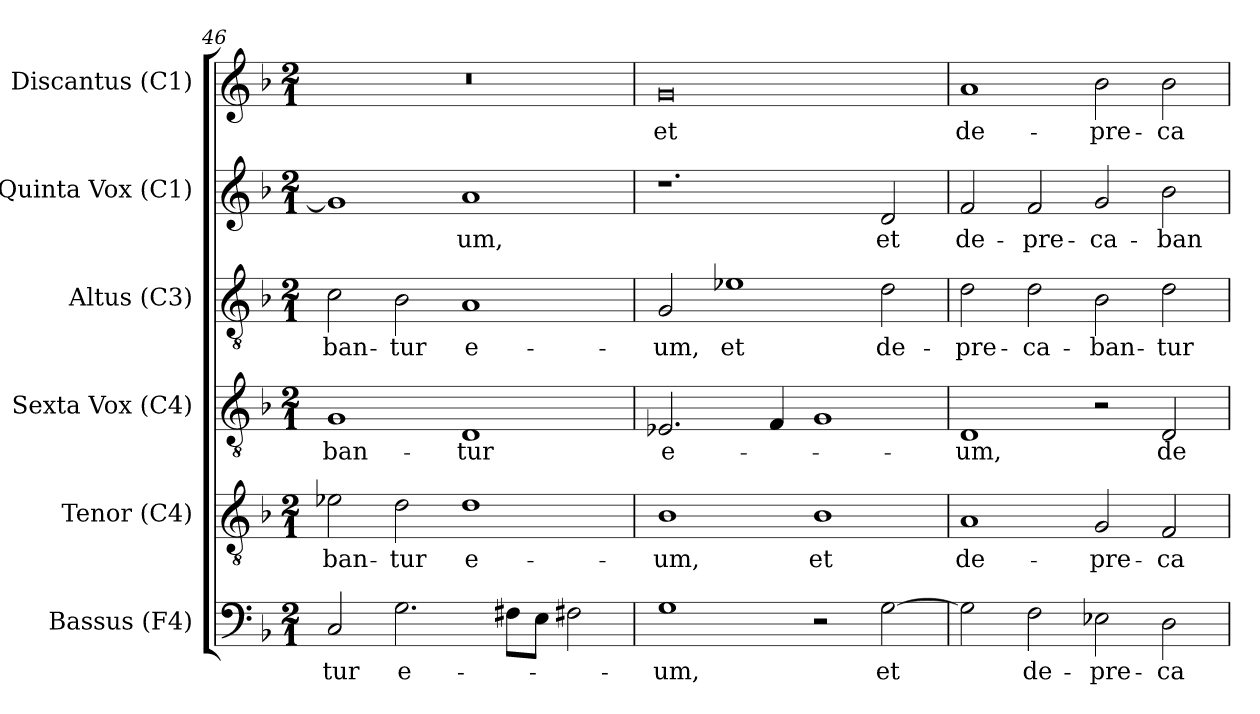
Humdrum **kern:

**kern	**text	**kern	**text	**kern	**text	**kern	**text	**kern	**text	**kern	**text
*part6	*part6	*part5	*part5	*part4	*part4	*part3	*part3	*part2	*part2	*part1	*part1
*staff6	*staff6	*staff5	*staff5	*staff4	*staff4	*staff3	*staff3	*staff2	*staff2	*staff1	*staff1
*I"Bassus (F4)	*	*I"Tenor (C4)	*	*I"Sexta Vox (C4)	*	*I"Altus (C3)	*	*I"Quinta Vox (C1)	*	*I"Discantus (C1)	*
*	*	*I'T	*	*I'SV	*	*	*	*I'QV	*	*	*
*clefF4	*	*clefGv2	*	*clefGv2	*	*clefGv2	*	*clefG2	*	*clefG2	*
*	*	*	*	*	*	*ITrd7c12	*	*	*	*	*
*k[b-]	*	*k[b-]	*	*k[b-]	*	*k[b-]	*	*k[b-]	*	*k[b-]	*
*F:	*	*F:	*	*F:	*	*F:	*	*F:	*	*F:	*
*M2/1	*	*M2/1	*	*M2/1	*	*M2/1	*	*M2/1	*	*M2/1	*
=46	=46	=46	=46	=46	=46	=46	=46	=46	=46	=46	=46
!	!LO:LY:b:color=#000000	!	!	!	!	!	!	!	!	!	!
!	!	!	!LO:LY:b:color=#000000	!	!	!	!	!	!	!	!
!	!	!	!	!	!LO:LY:b:color=#000000	!	!	!	!	!	!
!	!	!	!	!	!	!	!LO:LY:b:color=#000000	!	!	!LO:N:vis=1	!
2Ci/	-tur	2e-i\	-ban-	1Gi	-ban-	2Ci\	-ban-	1gi]	.	0r	.
!	!LO:LY:b:color=#000000	!	!	!	!	!	!	!	!	!	!
!	!	!	!LO:LY:b:color=#000000	!	!	!	!	!	!	!	!
!	!	!	!	!	!	!	!LO:LY:b:color=#000000	!	!	!	!
2.Gi\	e-	2di\	-tur	.	.	2BB-i\	-tur	.	.	.	.
!	!	!	!LO:LY:b:color=#000000	!	!	!	!	!	!	!	!
!	!	!	!	!	!LO:LY:b:color=#000000	!	!	!	!	!	!
!	!	!	!	!	!	!	!LO:LY:b:color=#000000	!	!	!	!
!	!	!	!	!	!	!	!	!	!LO:LY:b:color=#000000	!	!
.	.	1di	e-	1Di	-tur	1AAi	e-	1ai	-um,	.	.
8F#i\L	.	.	.	.	.	.	.	.	.	.	.
8Ei\J	.	.	.	.	.	.	.	.	.	.	.
2F#Xi\	.	.	.	.	.	.	.	.	.	.	.
=47	=47	=47	=47	=47	=47	=47	=47	=47	=47	=47	=47
!	!LO:LY:b:color=#000000	!	!	!	!	!	!	!	!	!	!
!	!	!	!LO:LY:b:color=#000000	!	!	!	!	!	!	!	!
!	!	!	!	!	!LO:LY:b:color=#000000	!	!	!	!	!	!
!	!	!	!	!	!	!	!LO:LY:b:color=#000000	!	!	!	!
!	!	!	!	!	!	!	!	!	!	!	!LO:LY:b:color=#000000
1Gi	-um,	1B-i	-um,	2.E-Xi/	e-	2GGi/	-um,	1.r	.	0gi	et
!	!	!	!	!	!	!	!LO:LY:b:color=#000000	!	!	!	!
.	.	.	.	.	.	1E-Xi	et	.	.	.	.
.	.	.	.	4Fi/	.	.	.	.	.	.	.
!	!	!	!LO:LY:b:color=#000000	!	!	!	!	!	!	!	!
2r	.	1B-i	et	1Gi	.	.	.	.	.	.	.
!	!LO:LY:b:color=#000000	!	!	!	!	!	!	!	!	!	!
!	!	!	!	!	!	!	!LO:LY:b:color=#000000	!	!	!	!
!	!	!	!	!	!	!	!	!	!LO:LY:b:color=#000000	!	!
[2Gi\	et	.	.	.	.	2Di\	de-	2di/	et	.	.
=48	=48	=48	=48	=48	=48	=48	=48	=48	=48	=48	=48
!	!	!	!LO:LY:b:color=#000000	!	!	!	!	!	!	!	!
!	!	!	!	!	!LO:LY:b:color=#000000	!	!	!	!	!	!
!	!	!	!	!	!	!	!LO:LY:b:color=#000000	!	!	!	!
!	!	!	!	!	!	!	!	!	!LO:LY:b:color=#000000	!	!
!	!	!	!	!	!	!	!	!	!	!	!LO:LY:b:color=#000000
2Gi\]	.	1Ai	de-	1Di	-um,	2Di\	-pre-	2fi/	de-	1ai	de-
!	!LO:LY:b:color=#000000	!	!	!	!	!	!	!	!	!	!
!	!	!	!	!	!	!	!LO:LY:b:color=#000000	!	!	!	!
!	!	!	!	!	!	!	!	!	!LO:LY:b:color=#000000	!	!
2Fi\	de-	.	.	.	.	2Di\	-ca-	2fi/	-pre-	.	.
!	!LO:LY:b:color=#000000	!	!	!	!	!	!	!	!	!	!
!	!	!	!LO:LY:b:color=#000000	!	!	!	!	!	!	!	!
!	!	!	!	!	!	!	!LO:LY:b:color=#000000	!	!	!	!
!	!	!	!	!	!	!	!	!	!LO:LY:b:color=#000000	!	!
!	!	!	!	!	!	!	!	!	!	!	!LO:LY:b:color=#000000
2E-Xi\	-pre-	2Gi/	-pre-	2r	.	2BB-i\	-ban-	2gi/	-ca-	2b-i\	-pre-
!	!LO:LY:b:color=#000000	!	!	!	!	!	!	!	!	!	!
!	!	!	!LO:LY:b:color=#000000	!	!	!	!	!	!	!	!
!	!	!	!	!	!LO:LY:b:color=#000000	!	!	!	!	!	!
!	!	!	!	!	!	!	!LO:LY:b:color=#000000	!	!	!	!
!	!	!	!	!	!	!	!	!	!LO:LY:b:color=#000000	!	!
!	!	!	!	!	!	!	!	!	!	!	!LO:LY:b:color=#000000
2Di\	-ca-	2Fi/	-ca-	2Di/	de-	2Di\	-tur	2b-i\	-ban-	2b-i\	-ca-
=	=	=	=	=	=	=	=	=	=	=	=
*-	*-	*-	*-	*-	*-	*-	*-	*-	*-	*-	*-
